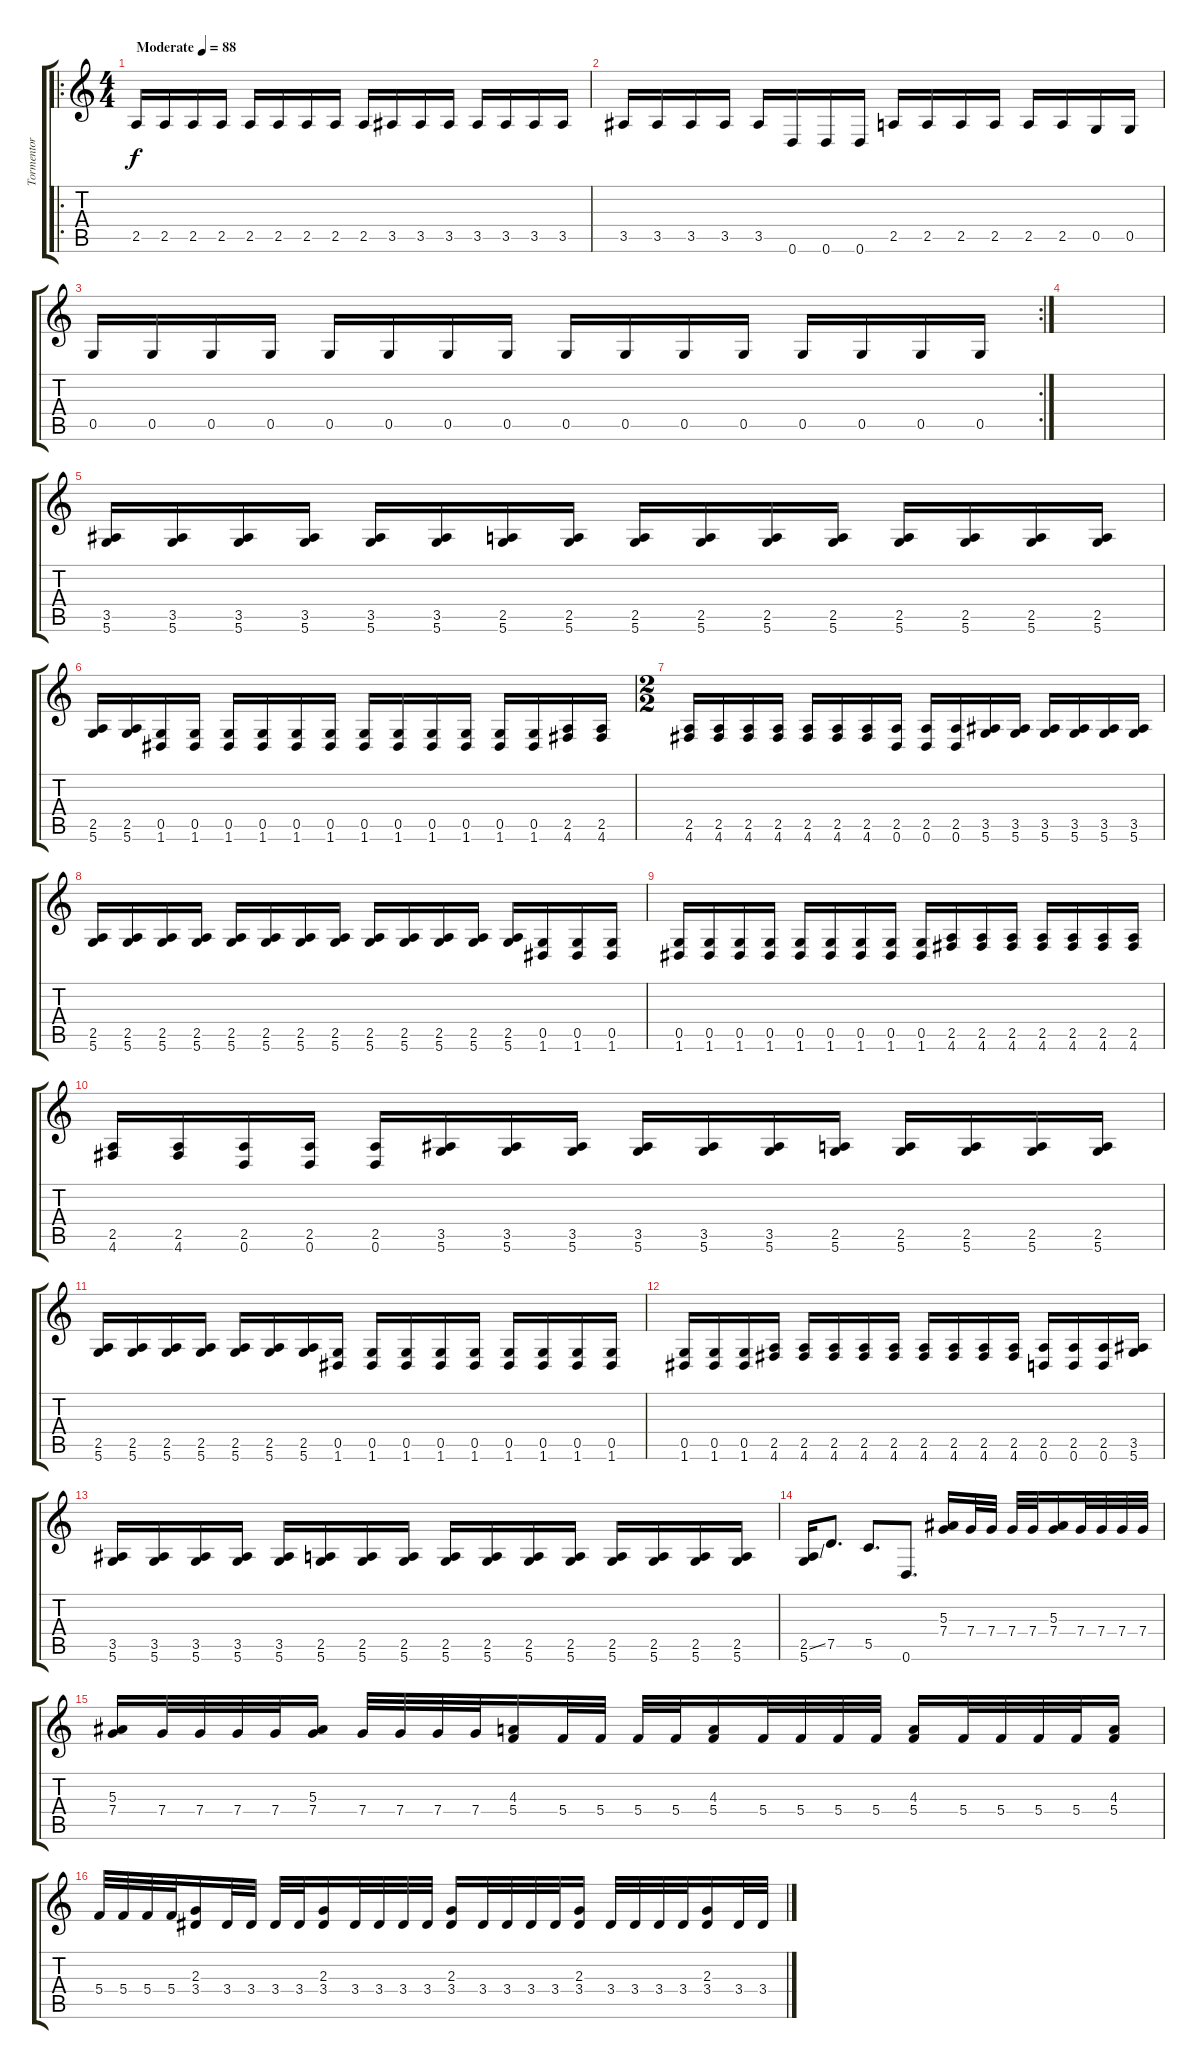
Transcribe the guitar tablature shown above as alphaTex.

\track ("Tormentor" "Tormentor") {instrument distortionguitar}
\staff {score tabs}
\tuning (D4 A3 F3 C3 G2 D2) {hide}
\ro
\ts (4 4)
\tempo (88 "Moderate")
\clef g2
\ks c
2.5.16{dy f instrument distortionguitar} 2.5.16 2.5.16 2.5.16 2.5.16 2.5.16 2.5.16 2.5.16 2.5.16 3.5.16 3.5.16 3.5.16 3.5.16 3.5.16 3.5.16 3.5.16 |
3.5.16 3.5.16 3.5.16 3.5.16 3.5.16 0.6.16 0.6.16 0.6.16 2.5.16 2.5.16 2.5.16 2.5.16 2.5.16 2.5.16 0.5.16 0.5.16 |
\rc 2
0.5.16 0.5.16 0.5.16 0.5.16 0.5.16 0.5.16 0.5.16 0.5.16 0.5.16 0.5.16 0.5.16 0.5.16 0.5.16 0.5.16 0.5.16 0.5.16 |
|
(3.5 5.6).16 (3.5 5.6).16 (3.5 5.6).16 (3.5 5.6).16 (3.5 5.6).16 (3.5 5.6).16 (2.5 5.6).16 (2.5 5.6).16 (2.5 5.6).16 (2.5 5.6).16 (2.5 5.6).16 (2.5 5.6).16 (2.5 5.6).16 (2.5 5.6).16 (2.5 5.6).16 (2.5 5.6).16 |
(2.5 5.6).16 (2.5 5.6).16 (0.5 1.6).16 (0.5 1.6).16 (0.5 1.6).16 (0.5 1.6).16 (0.5 1.6).16 (0.5 1.6).16 (0.5 1.6).16 (0.5 1.6).16 (0.5 1.6).16 (0.5 1.6).16 (0.5 1.6).16 (0.5 1.6).16 (2.5 4.6).16 (2.5 4.6).16 |
\ts (2 2)
(2.5 4.6).16 (2.5 4.6).16 (2.5 4.6).16 (2.5 4.6).16 (2.5 4.6).16 (2.5 4.6).16 (2.5 4.6).16 (2.5 0.6).16 (2.5 0.6).16 (2.5 0.6).16 (3.5 5.6).16 (3.5 5.6).16 (3.5 5.6).16 (3.5 5.6).16 (3.5 5.6).16 (3.5 5.6).16 |
(2.5 5.6).16 (2.5 5.6).16 (2.5 5.6).16 (2.5 5.6).16 (2.5 5.6).16 (2.5 5.6).16 (2.5 5.6).16 (2.5 5.6).16 (2.5 5.6).16 (2.5 5.6).16 (2.5 5.6).16 (2.5 5.6).16 (2.5 5.6).16 (0.5 1.6).16 (0.5 1.6).16 (0.5 1.6).16 |
(0.5 1.6).16 (0.5 1.6).16 (0.5 1.6).16 (0.5 1.6).16 (0.5 1.6).16 (0.5 1.6).16 (0.5 1.6).16 (0.5 1.6).16 (0.5 1.6).16 (2.5 4.6).16 (2.5 4.6).16 (2.5 4.6).16 (2.5 4.6).16 (2.5 4.6).16 (2.5 4.6).16 (2.5 4.6).16 |
(2.5 4.6).16 (2.5 4.6).16 (2.5 0.6).16 (2.5 0.6).16 (2.5 0.6).16 (3.5 5.6).16 (3.5 5.6).16 (3.5 5.6).16 (3.5 5.6).16 (3.5 5.6).16 (3.5 5.6).16 (2.5 5.6).16 (2.5 5.6).16 (2.5 5.6).16 (2.5 5.6).16 (2.5 5.6).16 |
(2.5 5.6).16 (2.5 5.6).16 (2.5 5.6).16 (2.5 5.6).16 (2.5 5.6).16 (2.5 5.6).16 (2.5 5.6).16 (0.5 1.6).16 (0.5 1.6).16 (0.5 1.6).16 (0.5 1.6).16 (0.5 1.6).16 (0.5 1.6).16 (0.5 1.6).16 (0.5 1.6).16 (0.5 1.6).16 |
(0.5 1.6).16 (0.5 1.6).16 (0.5 1.6).16 (2.5 4.6).16 (2.5 4.6).16 (2.5 4.6).16 (2.5 4.6).16 (2.5 4.6).16 (2.5 4.6).16 (2.5 4.6).16 (2.5 4.6).16 (2.5 4.6).16 (2.5 0.6).16 (2.5 0.6).16 (2.5 0.6).16 (3.5 5.6).16 |
(3.5 5.6).16 (3.5 5.6).16 (3.5 5.6).16 (3.5 5.6).16 (3.5 5.6).16 (2.5 5.6).16 (2.5 5.6).16 (2.5 5.6).16 (2.5 5.6).16 (2.5 5.6).16 (2.5 5.6).16 (2.5 5.6).16 (2.5 5.6).16 (2.5 5.6).16 (2.5 5.6).16 (2.5 5.6).16 |
(2.5{ss} 5.6).16 7.5.8{d} 5.5.8{d} 0.6.8{d} (5.3 7.4).16 7.4.32 7.4.32 7.4.32 7.4.32 (5.3 7.4).16 7.4.32 7.4.32 7.4.32 7.4.32 |
(5.3 7.4).16 7.4.32 7.4.32 7.4.32 7.4.32 (5.3 7.4).16 7.4.32 7.4.32 7.4.32 7.4.32 (4.3 5.4).16 5.4.32 5.4.32 5.4.32 5.4.32 (4.3 5.4).16 5.4.32 5.4.32 5.4.32 5.4.32 (4.3 5.4).16 5.4.32 5.4.32 5.4.32 5.4.32 (4.3 5.4).16 |
5.4.32 5.4.32 5.4.32 5.4.32 (2.3 3.4).16 3.4.32 3.4.32 3.4.32 3.4.32 (2.3 3.4).16 3.4.32 3.4.32 3.4.32 3.4.32 (2.3 3.4).16 3.4.32 3.4.32 3.4.32 3.4.32 (2.3 3.4).16 3.4.32 3.4.32 3.4.32 3.4.32 (2.3 3.4).16 3.4.32 3.4.32
